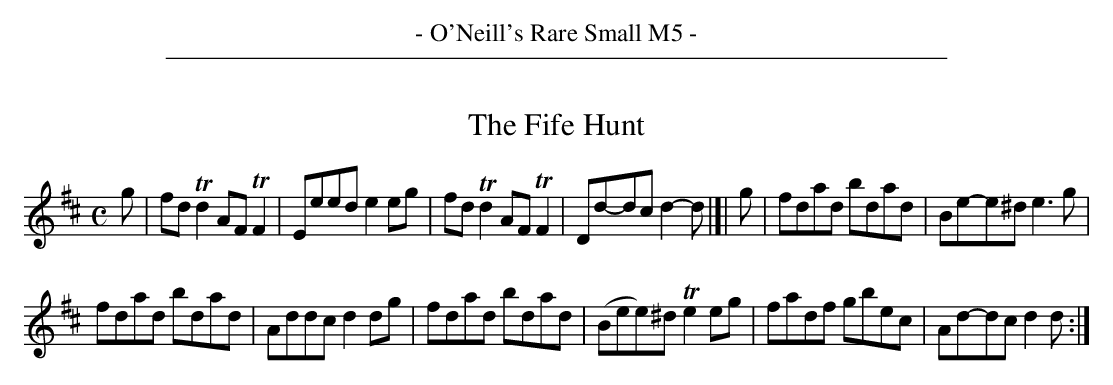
X:1
T: The Fife Hunt
M: C
L: 1/8
K: D
g |\
fdTd2 AFTF2 | Eeed e2eg | fdTd2 AFTF2 | Dd-dc d2-d |]| g | fdad bdad | Be-e^d e3g |
fdad bdad | Addc d2dg | fdad bdad | (Bee)^d Te2eg | fadf gbec | Ad-dc d2d :|
